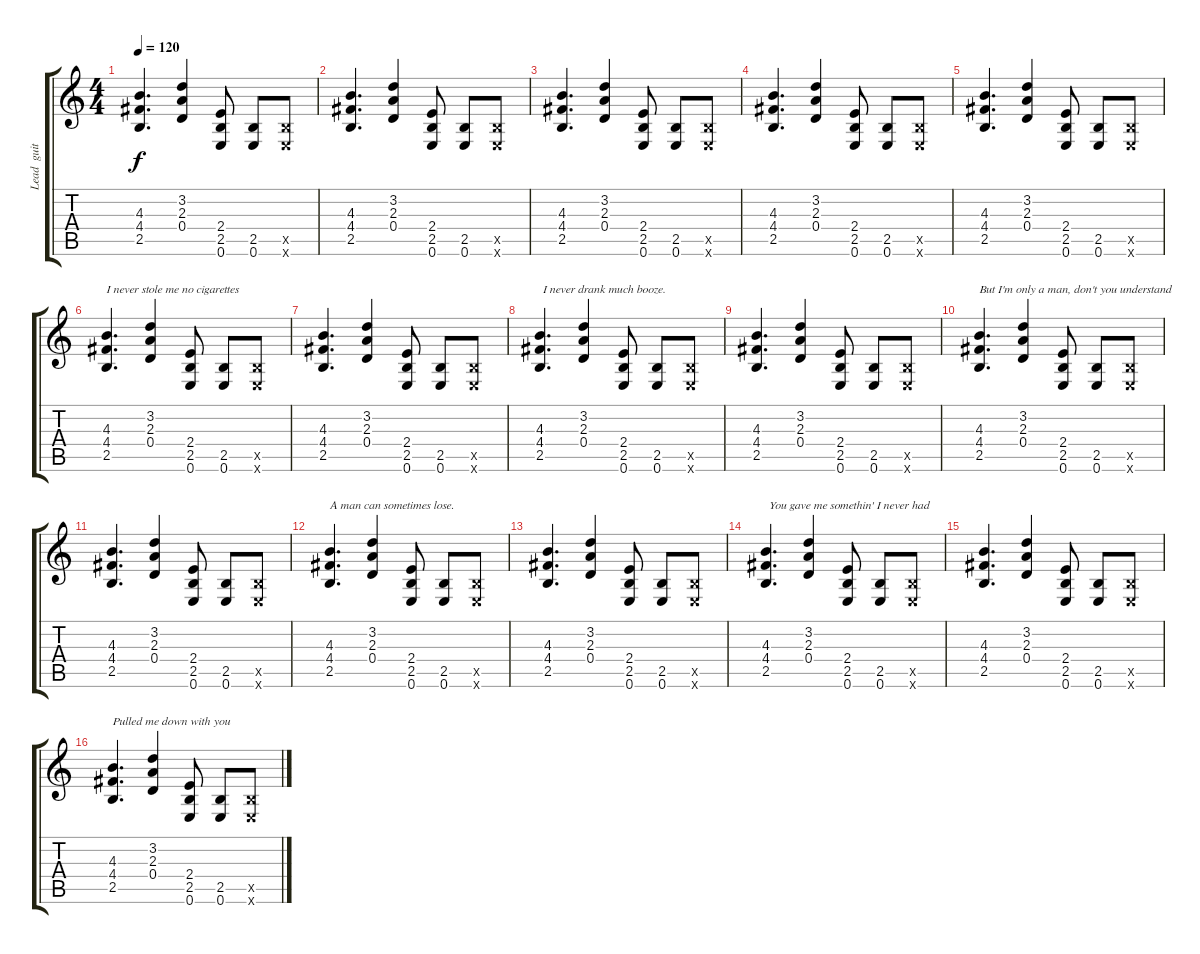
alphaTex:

\track ("Lead  guitar" "Lead  guit") {instrument distortionguitar}
\staff {score tabs}
\tuning (E4 B3 G3 D3 A2 E2) {hide}
\ts (4 4)
\tempo 120
\clef g2
\ks c
(4.3 4.4 2.5).4{d dy f} (3.2 2.3 0.4).4 (2.4 2.5 0.6).8 (2.5 0.6).8 (2.5{x} 0.6{x}).8 |
(4.3 4.4 2.5).4{d} (3.2 2.3 0.4).4 (2.4 2.5 0.6).8 (2.5 0.6).8 (2.5{x} 0.6{x}).8 |
(4.3 4.4 2.5).4{d} (3.2 2.3 0.4).4 (2.4 2.5 0.6).8 (2.5 0.6).8 (2.5{x} 0.6{x}).8 |
(4.3 4.4 2.5).4{d} (3.2 2.3 0.4).4 (2.4 2.5 0.6).8 (2.5 0.6).8 (2.5{x} 0.6{x}).8 |
(4.3 4.4 2.5).4{d} (3.2 2.3 0.4).4 (2.4 2.5 0.6).8 (2.5 0.6).8 (2.5{x} 0.6{x}).8 |
(4.3 4.4 2.5).4{d txt "I never stole me no cigarettes"} (3.2 2.3 0.4).4 (2.4 2.5 0.6).8 (2.5 0.6).8 (2.5{x} 0.6{x}).8 |
(4.3 4.4 2.5).4{d} (3.2 2.3 0.4).4 (2.4 2.5 0.6).8 (2.5 0.6).8 (2.5{x} 0.6{x}).8 |
(4.3 4.4 2.5).4{d txt " I never drank much booze."} (3.2 2.3 0.4).4 (2.4 2.5 0.6).8 (2.5 0.6).8 (2.5{x} 0.6{x}).8 |
(4.3 4.4 2.5).4{d} (3.2 2.3 0.4).4 (2.4 2.5 0.6).8 (2.5 0.6).8 (2.5{x} 0.6{x}).8 |
(4.3 4.4 2.5).4{d txt "But I'm only a man, don't you understand"} (3.2 2.3 0.4).4 (2.4 2.5 0.6).8 (2.5 0.6).8 (2.5{x} 0.6{x}).8 |
(4.3 4.4 2.5).4{d} (3.2 2.3 0.4).4 (2.4 2.5 0.6).8 (2.5 0.6).8 (2.5{x} 0.6{x}).8 |
(4.3 4.4 2.5).4{d txt "A man can sometimes lose."} (3.2 2.3 0.4).4 (2.4 2.5 0.6).8 (2.5 0.6).8 (2.5{x} 0.6{x}).8 |
(4.3 4.4 2.5).4{d} (3.2 2.3 0.4).4 (2.4 2.5 0.6).8 (2.5 0.6).8 (2.5{x} 0.6{x}).8 |
(4.3 4.4 2.5).4{d txt " You gave me somethin' I never had"} (3.2 2.3 0.4).4 (2.4 2.5 0.6).8 (2.5 0.6).8 (2.5{x} 0.6{x}).8 |
(4.3 4.4 2.5).4{d} (3.2 2.3 0.4).4 (2.4 2.5 0.6).8 (2.5 0.6).8 (2.5{x} 0.6{x}).8 |
(4.3 4.4 2.5).4{d txt "Pulled me down with you"} (3.2 2.3 0.4).4 (2.4 2.5 0.6).8 (2.5 0.6).8 (2.5{x} 0.6{x}).8
